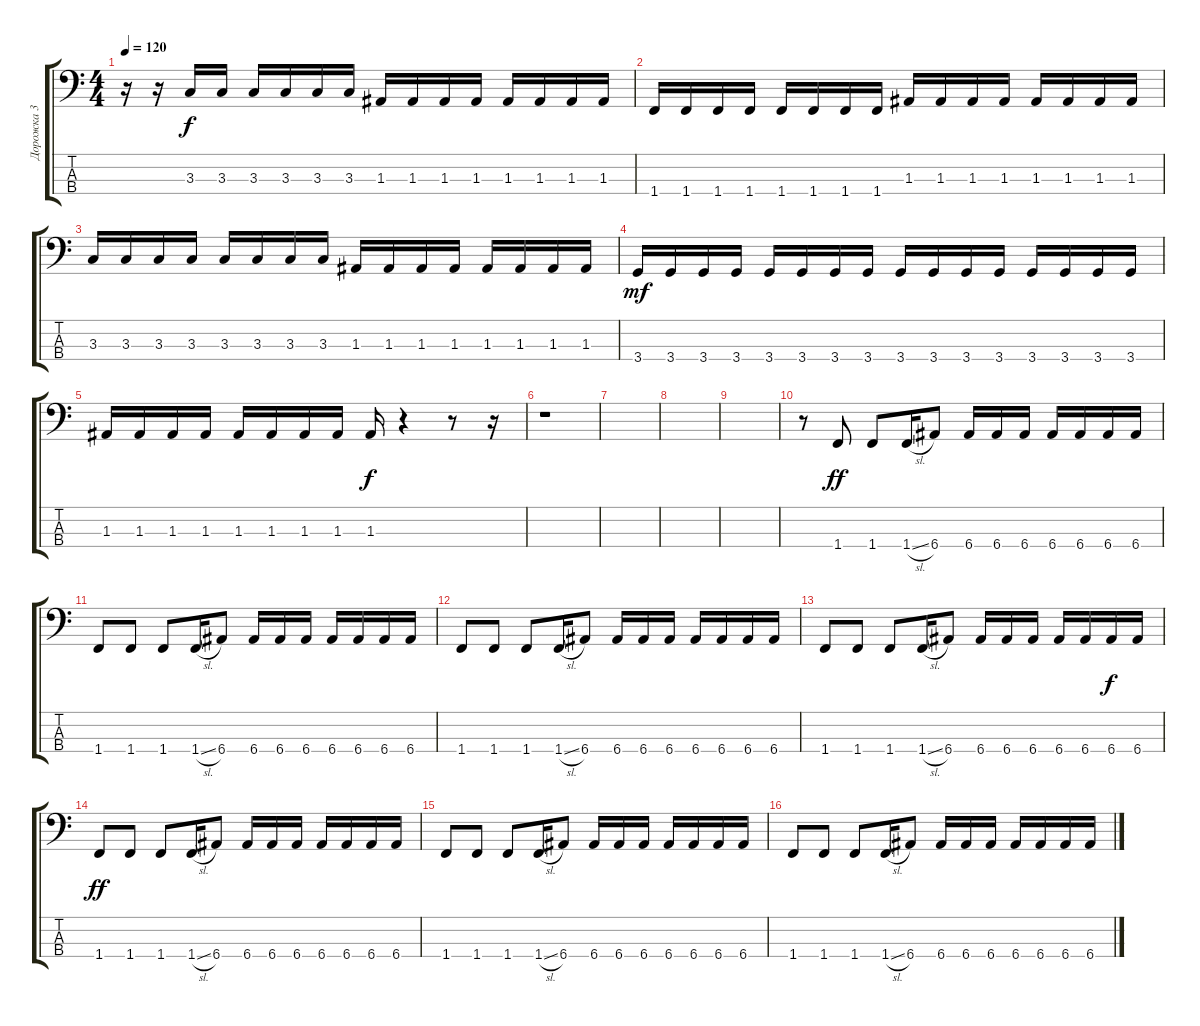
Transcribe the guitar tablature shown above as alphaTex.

\track ("Дорожка 3" "Дорожка 3") {instrument electricbasspick}
\staff {score tabs}
\tuning (G2 D2 A1 E1) {hide}
\ts (4 4)
\tempo 120
\clef f4
\ks c
r.16{dy f} r.16 3.3.16 3.3.16 3.3.16 3.3.16 3.3.16 3.3.16 1.3.16 1.3.16 1.3.16 1.3.16 1.3.16 1.3.16 1.3.16 1.3.16 |
1.4.16 1.4.16 1.4.16 1.4.16 1.4.16 1.4.16 1.4.16 1.4.16 1.3.16 1.3.16 1.3.16 1.3.16 1.3.16 1.3.16 1.3.16 1.3.16 |
3.3.16 3.3.16 3.3.16 3.3.16 3.3.16 3.3.16 3.3.16 3.3.16 1.3.16 1.3.16 1.3.16 1.3.16 1.3.16 1.3.16 1.3.16 1.3.16 |
3.4.16{dy mf} 3.4.16 3.4.16 3.4.16 3.4.16 3.4.16 3.4.16 3.4.16 3.4.16 3.4.16 3.4.16 3.4.16 3.4.16 3.4.16 3.4.16 3.4.16 |
1.3.16 1.3.16 1.3.16 1.3.16 1.3.16 1.3.16 1.3.16 1.3.16 1.3.16{dy f} r.4 r.8 r.16 |
r.1 |
|
|
|
r.8 1.4.8{dy ff} 1.4.8 1.4{sl}.16 6.4.8 6.4.16 6.4.16 6.4.16 6.4.16 6.4.16 6.4.16 6.4.16 |
1.4.8 1.4.8 1.4.8 1.4{sl}.16 6.4.8 6.4.16 6.4.16 6.4.16 6.4.16 6.4.16 6.4.16 6.4.16 |
1.4.8 1.4.8 1.4.8 1.4{sl}.16 6.4.8 6.4.16 6.4.16 6.4.16 6.4.16 6.4.16 6.4.16 6.4.16 |
1.4.8 1.4.8 1.4.8 1.4{sl}.16 6.4.8 6.4.16 6.4.16 6.4.16 6.4.16 6.4.16 6.4.16{dy f} 6.4.16 |
1.4.8{dy ff} 1.4.8 1.4.8 1.4{sl}.16 6.4.8 6.4.16 6.4.16 6.4.16 6.4.16 6.4.16 6.4.16 6.4.16 |
1.4.8 1.4.8 1.4.8 1.4{sl}.16 6.4.8 6.4.16 6.4.16 6.4.16 6.4.16 6.4.16 6.4.16 6.4.16 |
1.4.8 1.4.8 1.4.8 1.4{sl}.16 6.4.8 6.4.16 6.4.16 6.4.16 6.4.16 6.4.16 6.4.16 6.4.16
